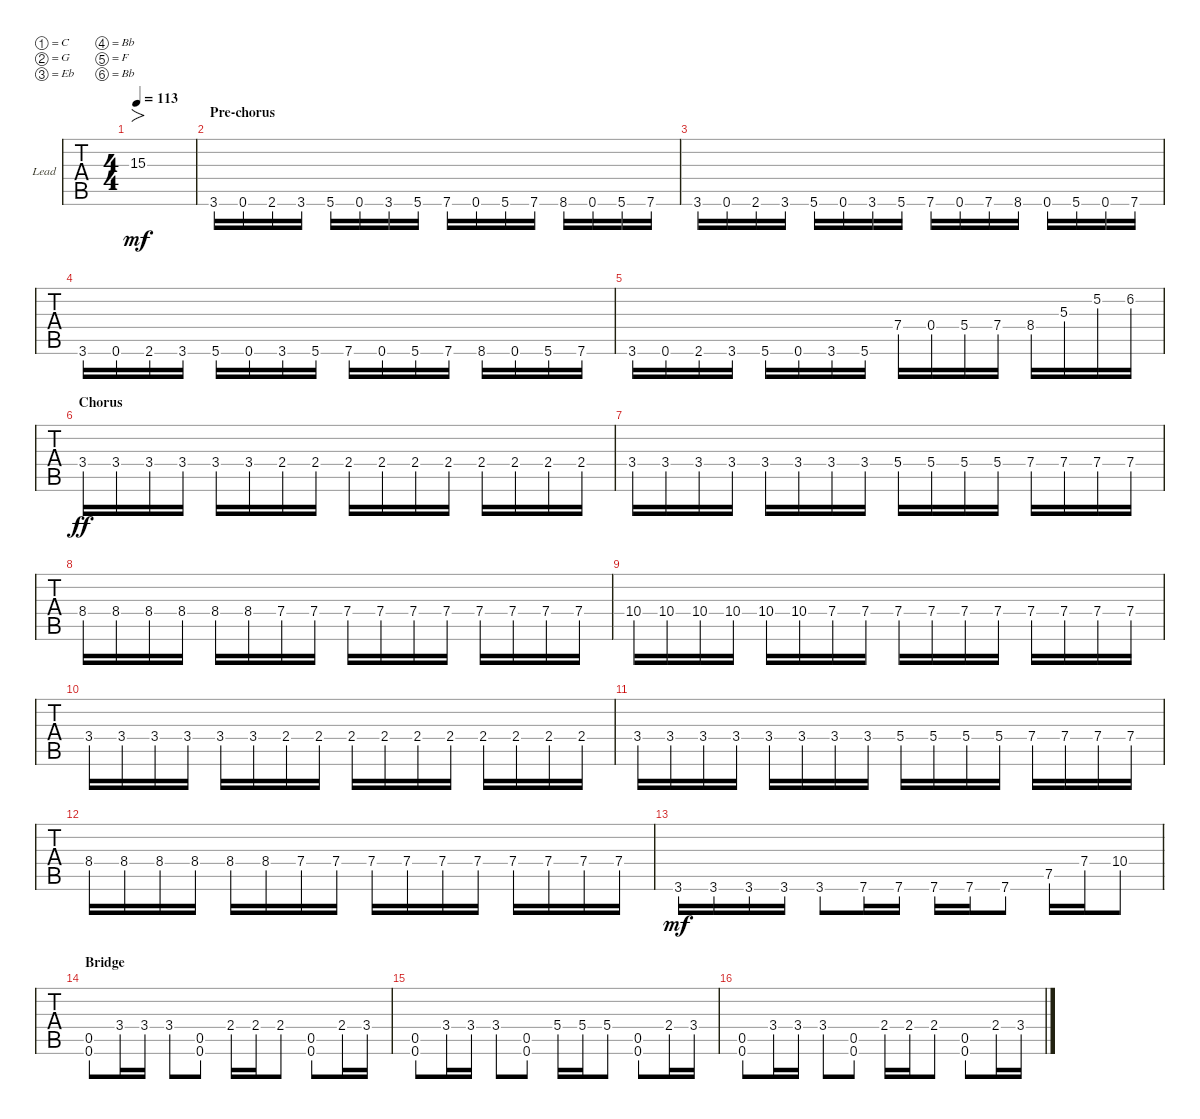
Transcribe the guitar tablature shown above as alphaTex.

\defaultSystemsLayout 4
\bracketExtendMode groupsimilarinstruments
\firstSystemTrackNameOrientation horizontal
\otherSystemsTrackNameOrientation horizontal
\track ("Lead" "Lead") {instrument distortionguitar}
\staff {tabs}
\tuning (C4 G3 Eb3 Bb2 F2 Bb1)
\ts (4 4)
\tempo 113
\clef g2
\ks c
15.3{t}.1{fo dy mf} |
\section ("" "Pre-chorus")
3.6.16 0.6.16 2.6.16 3.6.16 5.6.16 0.6.16 3.6.16 5.6.16 7.6.16 0.6.16 5.6.16 7.6.16 8.6.16 0.6.16 5.6.16 7.6.16 |
3.6.16 0.6.16 2.6.16 3.6.16 5.6.16 0.6.16 3.6.16 5.6.16 7.6.16 0.6.16 7.6.16 8.6.16 0.6.16 5.6.16 0.6.16 7.6.16 |
3.6.16 0.6.16 2.6.16 3.6.16 5.6.16 0.6.16 3.6.16 5.6.16 7.6.16 0.6.16 5.6.16 7.6.16 8.6.16 0.6.16 5.6.16 7.6.16 |
3.6.16 0.6.16 2.6.16 3.6.16 5.6.16 0.6.16 3.6.16 5.6.16 7.4.16 0.4.16 5.4.16 7.4.16 8.4.16 5.3.16 5.2.16 6.2.16 |
\section ("" "Chorus")
3.4.16{dy ff} 3.4.16 3.4.16 3.4.16 3.4.16 3.4.16 2.4.16 2.4.16 2.4.16 2.4.16 2.4.16 2.4.16 2.4.16 2.4.16 2.4.16 2.4.16 |
3.4.16 3.4.16 3.4.16 3.4.16 3.4.16 3.4.16 3.4.16 3.4.16 5.4.16 5.4.16 5.4.16 5.4.16 7.4.16 7.4.16 7.4.16 7.4.16 |
8.4.16 8.4.16 8.4.16 8.4.16 8.4.16 8.4.16 7.4.16 7.4.16 7.4.16 7.4.16 7.4.16 7.4.16 7.4.16 7.4.16 7.4.16 7.4.16 |
10.4.16 10.4.16 10.4.16 10.4.16 10.4.16 10.4.16 7.4.16 7.4.16 7.4.16 7.4.16 7.4.16 7.4.16 7.4.16 7.4.16 7.4.16 7.4.16 |
3.4.16 3.4.16 3.4.16 3.4.16 3.4.16 3.4.16 2.4.16 2.4.16 2.4.16 2.4.16 2.4.16 2.4.16 2.4.16 2.4.16 2.4.16 2.4.16 |
3.4.16 3.4.16 3.4.16 3.4.16 3.4.16 3.4.16 3.4.16 3.4.16 5.4.16 5.4.16 5.4.16 5.4.16 7.4.16 7.4.16 7.4.16 7.4.16 |
8.4.16 8.4.16 8.4.16 8.4.16 8.4.16 8.4.16 7.4.16 7.4.16 7.4.16 7.4.16 7.4.16 7.4.16 7.4.16 7.4.16 7.4.16 7.4.16 |
3.6.16{dy mf} 3.6.16 3.6.16 3.6.16 3.6.8 7.6.16 7.6.16 7.6.16 7.6.16 7.6.8 7.5.16 7.4.16 10.4.8 |
\section ("" "Bridge")
(0.6 0.5).8 3.4.16 3.4.16 3.4.8 (0.6 0.5).8 2.4.16 2.4.16 2.4.8 (0.6 0.5).8 2.4.16 3.4.16 |
(0.6 0.5).8 3.4.16 3.4.16 3.4.8 (0.6 0.5).8 5.4.16 5.4.16 5.4.8 (0.6 0.5).8 2.4.16 3.4.16 |
(0.6 0.5).8 3.4.16 3.4.16 3.4.8 (0.6 0.5).8 2.4.16 2.4.16 2.4.8 (0.6 0.5).8 2.4.16 3.4.16
